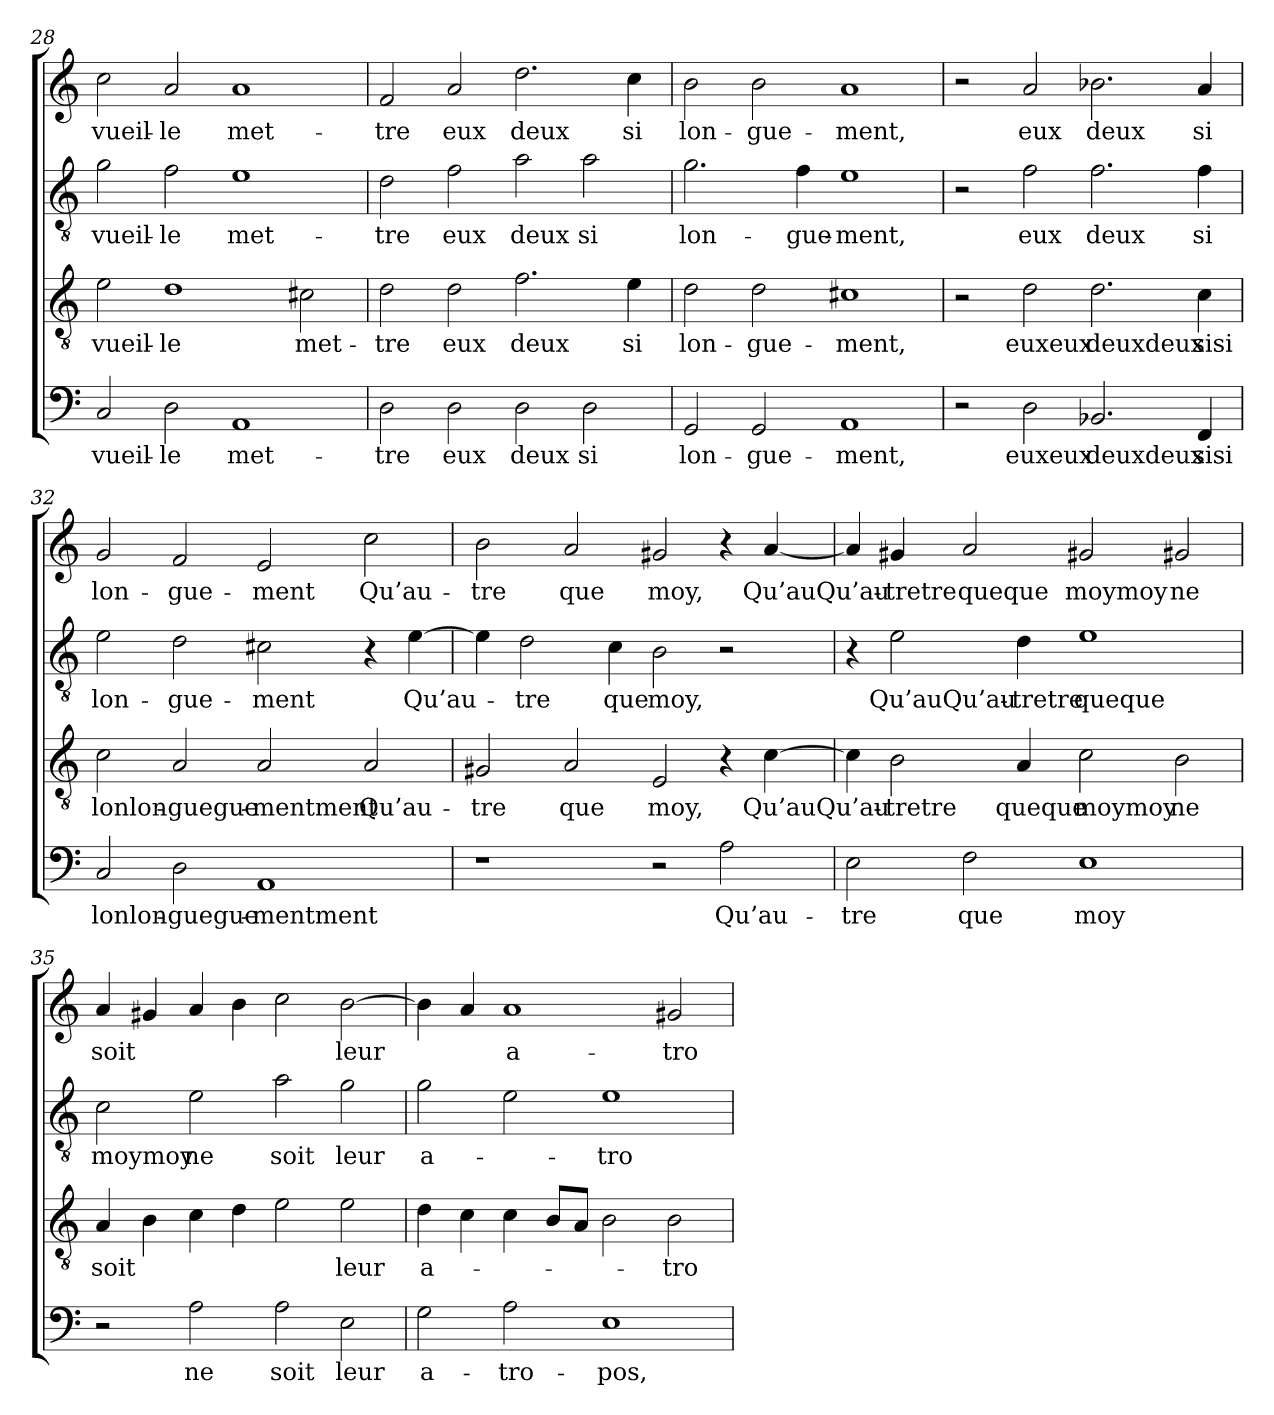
**kern	**text	**kern	**text	**kern	**text	**kern	**text
*part4	*part4	*part3	*part3	*part2	*part2	*part1	*part1
*staff4	*staff4	*staff3	*staff3	*staff2	*staff2	*staff1	*staff1
*clefF4	*	*clefGv2	*	*clefGv2	*	*clefG2	*
*k[]	*	*k[]	*	*k[]	*	*k[]	*
=28	=28	=28	=28	=28	=28	=28	=28
2C	vueil-	2e	vueil-	2g	vueil-	2cc	vueil-
2D	-le	1d	-le	2f	-le	2a	-le
1AA	met-	.	.	1e	met-	1a	met-
.	.	2c#X	met-	.	.	.	.
=29	=29	=29	=29	=29	=29	=29	=29
2D	-tre	2d	-tre	2d	-tre	2f	-tre
2D	eux	2d	eux	2f	eux	2a	eux
2D	deux	2.f	deux	2a	deux	2.dd	deux
2D	si	.	.	2a	si	.	.
.	.	4e	si	.	.	4cc	si
=30	=30	=30	=30	=30	=30	=30	=30
2GG	lon-	2d	lon-	2.g	lon-	2b	lon-
2GG	-gue-	2d	-gue-	.	.	2b	-gue-
.	.	.	.	4f	-gue-	.	.
1AA	-ment,	1c#X	-ment,	1e	-ment,	1a	-ment,
!!LO:PB:g=z
=31	=31	=31	=31	=31	=31	=31	=31
2r	.	2r	.	2r	.	2r	.
2D	euxeux	2d	euxeux	2f	eux	2a	eux
2.BB-X	deuxdeux	2.d	deuxdeux	2.f	deux	2.b-X	deux
4FF	sisi	4c	sisi	4f	si	4a	si
=32	=32	=32	=32	=32	=32	=32	=32
2C	lonlon-	2c	lonlon-	2e	lon-	2g	lon-
2D	-guegue-	2A	-guegue-	2d	-gue-	2f	-gue-
1AA	-mentment	2A	-mentment	2c#X	-ment	2e	-ment
.	.	2A	Qu’au-	4r	.	2cc	Qu’au-
.	.	.	.	[4e	Qu’au-	.	.
=33	=33	=33	=33	=33	=33	=33	=33
1r	.	2G#X	-tre	4e]	.	2b	-tre
.	.	.	.	2d	-tre	.	.
.	.	2A	que	.	.	2a	que
.	.	.	.	4c	que	.	.
2r	.	2E	moy,	2B	moy,	2g#X	moy,
2A	Qu’au-	4r	.	2r	.	4r	.
.	.	[4c	Qu’auQu’au-	.	.	[4a	Qu’auQu’au-
=34	=34	=34	=34	=34	=34	=34	=34
2E	-tre	4c]	.	4r	.	4a]	.
.	.	2B	-tretre	2e	Qu’auQu’au-	4g#X	-tretre
2F	que	.	.	.	.	2a	queque
.	.	4A	queque	4d	-tretre	.	.
1E	moy	2c	moymoy	1e	queque	2g#X	moymoy
.	.	2B	ne	.	.	2g#X	ne
!!LO:LB:g=z
=35	=35	=35	=35	=35	=35	=35	=35
2r	.	4A	soit	2c	moymoy	4a	soit
.	.	4B	.	.	.	4g#X	.
2A	ne	4c	.	2e	ne	4a	.
.	.	4d	.	.	.	4b	.
2A	soit	2e	.	2a	soit	2cc	.
2E	leur	2e	leur	2g	leur	[2b	leur
=36	=36	=36	=36	=36	=36	=36	=36
2G	a-	4d	a-	2g	a-	4b]	.
.	.	4c	.	.	.	4a	.
2A	-tro-	4c	.	2e	.	1a	a-
.	.	8BL	.	.	.	.	.
.	.	8AJ	.	.	.	.	.
1E	-pos,	2B	.	1e	-tro-	.	.
.	.	2B	-tro-	.	.	2g#X	-tro-
=	=	=	=	=	=	=	=
*-	*-	*-	*-	*-	*-	*-	*-
